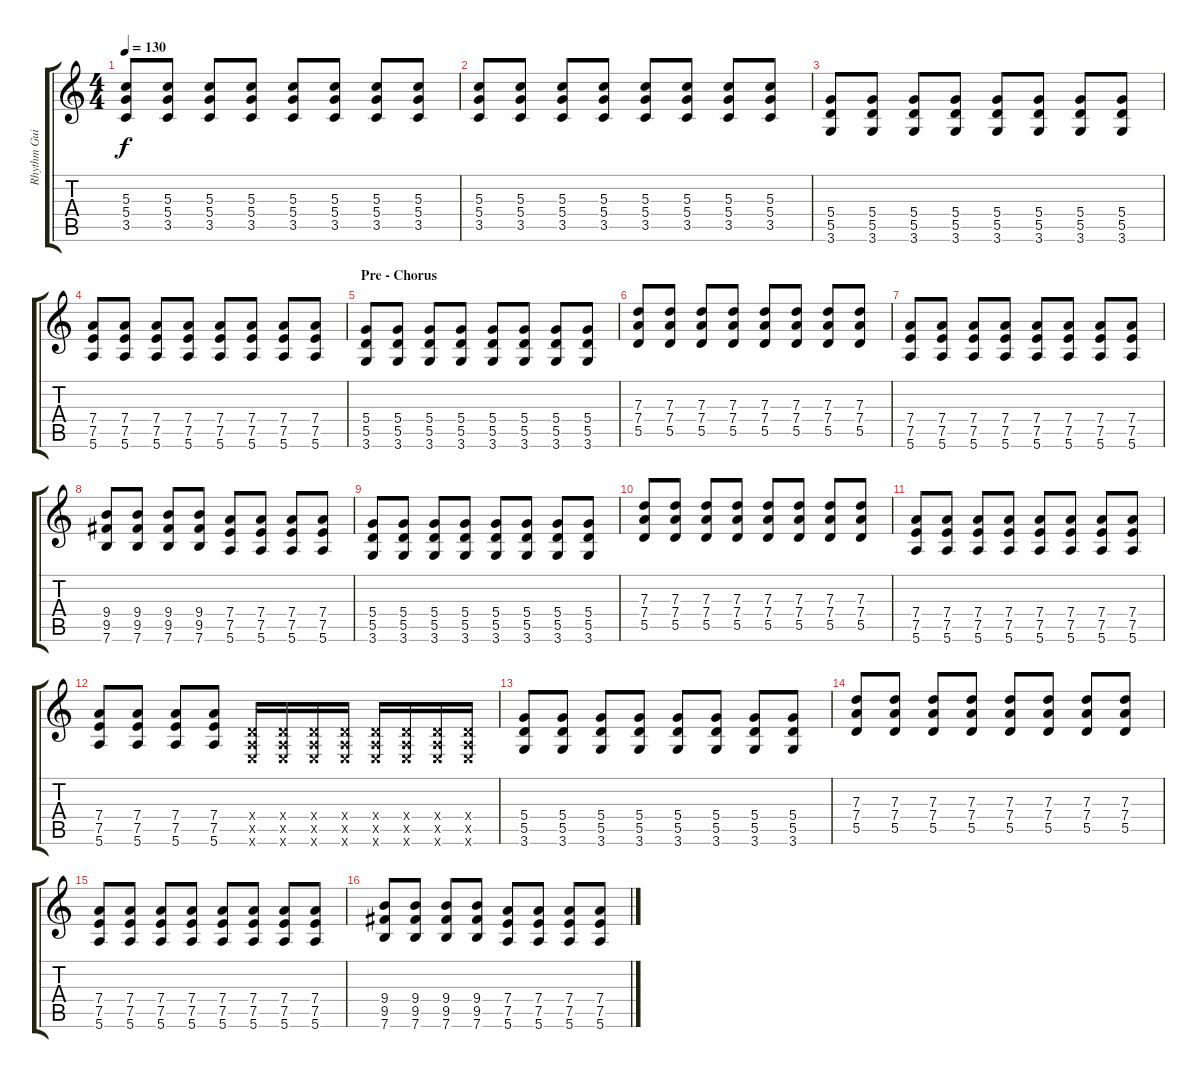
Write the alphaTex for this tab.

\track ("Rhythm Guitar" "Rhythm Gui") {instrument distortionguitar}
\staff {score tabs}
\tuning (E4 B3 G3 D3 A2 E2) {hide}
\ts (4 4)
\tempo 130
\clef g2
\ks c
(5.3 5.4 3.5).8{dy f} (5.3 5.4 3.5).8 (5.3 5.4 3.5).8 (5.3 5.4 3.5).8 (5.3 5.4 3.5).8 (5.3 5.4 3.5).8 (5.3 5.4 3.5).8 (5.3 5.4 3.5).8 |
(5.3 5.4 3.5).8 (5.3 5.4 3.5).8 (5.3 5.4 3.5).8 (5.3 5.4 3.5).8 (5.3 5.4 3.5).8 (5.3 5.4 3.5).8 (5.3 5.4 3.5).8 (5.3 5.4 3.5).8 |
(5.4 5.5 3.6).8 (5.4 5.5 3.6).8 (5.4 5.5 3.6).8 (5.4 5.5 3.6).8 (5.4 5.5 3.6).8 (5.4 5.5 3.6).8 (5.4 5.5 3.6).8 (5.4 5.5 3.6).8 |
(7.4 7.5 5.6).8 (7.4 7.5 5.6).8 (7.4 7.5 5.6).8 (7.4 7.5 5.6).8 (7.4 7.5 5.6).8 (7.4 7.5 5.6).8 (7.4 7.5 5.6).8 (7.4 7.5 5.6).8 |
\section ("" "Pre - Chorus")
(5.4 5.5 3.6).8 (5.4 5.5 3.6).8 (5.4 5.5 3.6).8 (5.4 5.5 3.6).8 (5.4 5.5 3.6).8 (5.4 5.5 3.6).8 (5.4 5.5 3.6).8 (5.4 5.5 3.6).8 |
(7.3 7.4 5.5).8 (7.3 7.4 5.5).8 (7.3 7.4 5.5).8 (7.3 7.4 5.5).8 (7.3 7.4 5.5).8 (7.3 7.4 5.5).8 (7.3 7.4 5.5).8 (7.3 7.4 5.5).8 |
(7.4 7.5 5.6).8 (7.4 7.5 5.6).8 (7.4 7.5 5.6).8 (7.4 7.5 5.6).8 (7.4 7.5 5.6).8 (7.4 7.5 5.6).8 (7.4 7.5 5.6).8 (7.4 7.5 5.6).8 |
(9.4 9.5 7.6).8 (9.4 9.5 7.6).8 (9.4 9.5 7.6).8 (9.4 9.5 7.6).8 (7.4 7.5 5.6).8 (7.4 7.5 5.6).8 (7.4 7.5 5.6).8 (7.4 7.5 5.6).8 |
(5.4 5.5 3.6).8 (5.4 5.5 3.6).8 (5.4 5.5 3.6).8 (5.4 5.5 3.6).8 (5.4 5.5 3.6).8 (5.4 5.5 3.6).8 (5.4 5.5 3.6).8 (5.4 5.5 3.6).8 |
(7.3 7.4 5.5).8 (7.3 7.4 5.5).8 (7.3 7.4 5.5).8 (7.3 7.4 5.5).8 (7.3 7.4 5.5).8 (7.3 7.4 5.5).8 (7.3 7.4 5.5).8 (7.3 7.4 5.5).8 |
(7.4 7.5 5.6).8 (7.4 7.5 5.6).8 (7.4 7.5 5.6).8 (7.4 7.5 5.6).8 (7.4 7.5 5.6).8 (7.4 7.5 5.6).8 (7.4 7.5 5.6).8 (7.4 7.5 5.6).8 |
(7.4 7.5 5.6).8 (7.4 7.5 5.6).8 (7.4 7.5 5.6).8 (7.4 7.5 5.6).8 (0.4{x} 0.5{x} 0.6{x}).16{volume 16} (0.4{x} 0.5{x} 0.6{x}).16 (0.4{x} 0.5{x} 0.6{x}).16 (0.4{x} 0.5{x} 0.6{x}).16 (0.4{x} 0.5{x} 0.6{x}).16 (0.4{x} 0.5{x} 0.6{x}).16 (0.4{x} 0.5{x} 0.6{x}).16 (0.4{x} 0.5{x} 0.6{x}).16 |
(5.4 5.5 3.6).8{volume 12} (5.4 5.5 3.6).8 (5.4 5.5 3.6).8 (5.4 5.5 3.6).8 (5.4 5.5 3.6).8 (5.4 5.5 3.6).8 (5.4 5.5 3.6).8 (5.4 5.5 3.6).8 |
(7.3 7.4 5.5).8 (7.3 7.4 5.5).8 (7.3 7.4 5.5).8 (7.3 7.4 5.5).8 (7.3 7.4 5.5).8 (7.3 7.4 5.5).8 (7.3 7.4 5.5).8 (7.3 7.4 5.5).8 |
(7.4 7.5 5.6).8 (7.4 7.5 5.6).8 (7.4 7.5 5.6).8 (7.4 7.5 5.6).8 (7.4 7.5 5.6).8 (7.4 7.5 5.6).8 (7.4 7.5 5.6).8 (7.4 7.5 5.6).8 |
(9.4 9.5 7.6).8 (9.4 9.5 7.6).8 (9.4 9.5 7.6).8 (9.4 9.5 7.6).8 (7.4 7.5 5.6).8 (7.4 7.5 5.6).8 (7.4 7.5 5.6).8 (7.4 7.5 5.6).8
